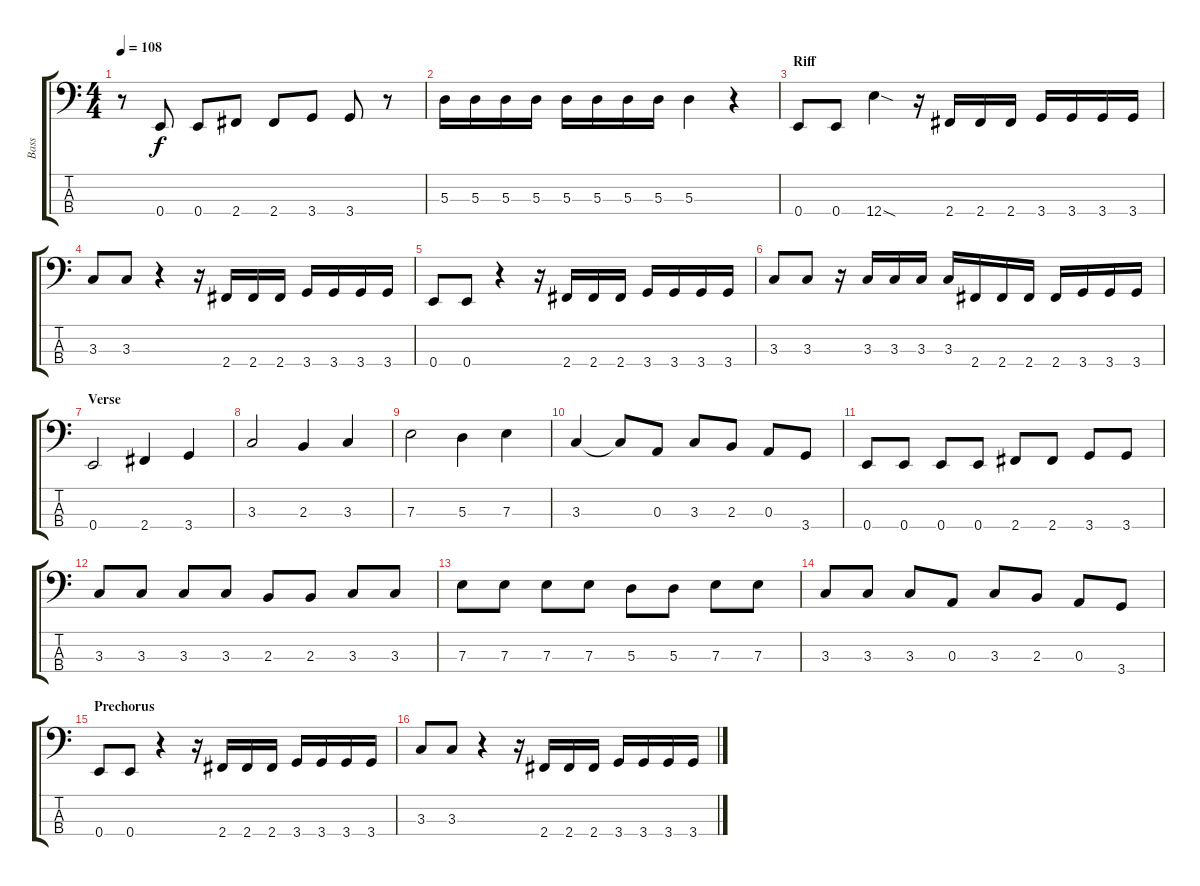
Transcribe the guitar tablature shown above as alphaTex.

\track ("Bass" "Bass") {instrument electricbassfinger}
\staff {score tabs}
\tuning (G2 D2 A1 E1) {hide}
\ts (4 4)
\tempo 108
\clef f4
\ks c
r.8{dy f} 0.4.8 0.4.8 2.4.8 2.4.8 3.4.8 3.4.8 r.8 |
5.3.16 5.3.16 5.3.16 5.3.16 5.3.16 5.3.16 5.3.16 5.3.16 5.3.4 r.4 |
\section ("" "Riff")
0.4.8 0.4.8 12.4{sod}.4 r.16 2.4.16 2.4.16 2.4.16 3.4.16 3.4.16 3.4.16 3.4.16 |
3.3.8 3.3.8 r.4 r.16 2.4.16 2.4.16 2.4.16 3.4.16 3.4.16 3.4.16 3.4.16 |
0.4.8 0.4.8 r.4 r.16 2.4.16 2.4.16 2.4.16 3.4.16 3.4.16 3.4.16 3.4.16 |
3.3.8 3.3.8 r.16 3.3.16 3.3.16 3.3.16 3.3.16 2.4.16 2.4.16 2.4.16 2.4.16 3.4.16 3.4.16 3.4.16 |
\section ("" "Verse")
0.4.2 2.4.4 3.4.4 |
3.3.2 2.3.4 3.3.4 |
7.3.2 5.3.4 7.3.4 |
3.3.4 3.3{t}.8 0.3.8 3.3.8 2.3.8 0.3.8 3.4.8 |
0.4.8 0.4.8 0.4.8 0.4.8 2.4.8 2.4.8 3.4.8 3.4.8 |
3.3.8 3.3.8 3.3.8 3.3.8 2.3.8 2.3.8 3.3.8 3.3.8 |
7.3.8 7.3.8 7.3.8 7.3.8 5.3.8 5.3.8 7.3.8 7.3.8 |
3.3.8 3.3.8 3.3.8 0.3.8 3.3.8 2.3.8 0.3.8 3.4.8 |
\section ("" "Prechorus")
0.4.8 0.4.8 r.4 r.16 2.4.16 2.4.16 2.4.16 3.4.16 3.4.16 3.4.16 3.4.16 |
3.3.8 3.3.8 r.4 r.16 2.4.16 2.4.16 2.4.16 3.4.16 3.4.16 3.4.16 3.4.16
